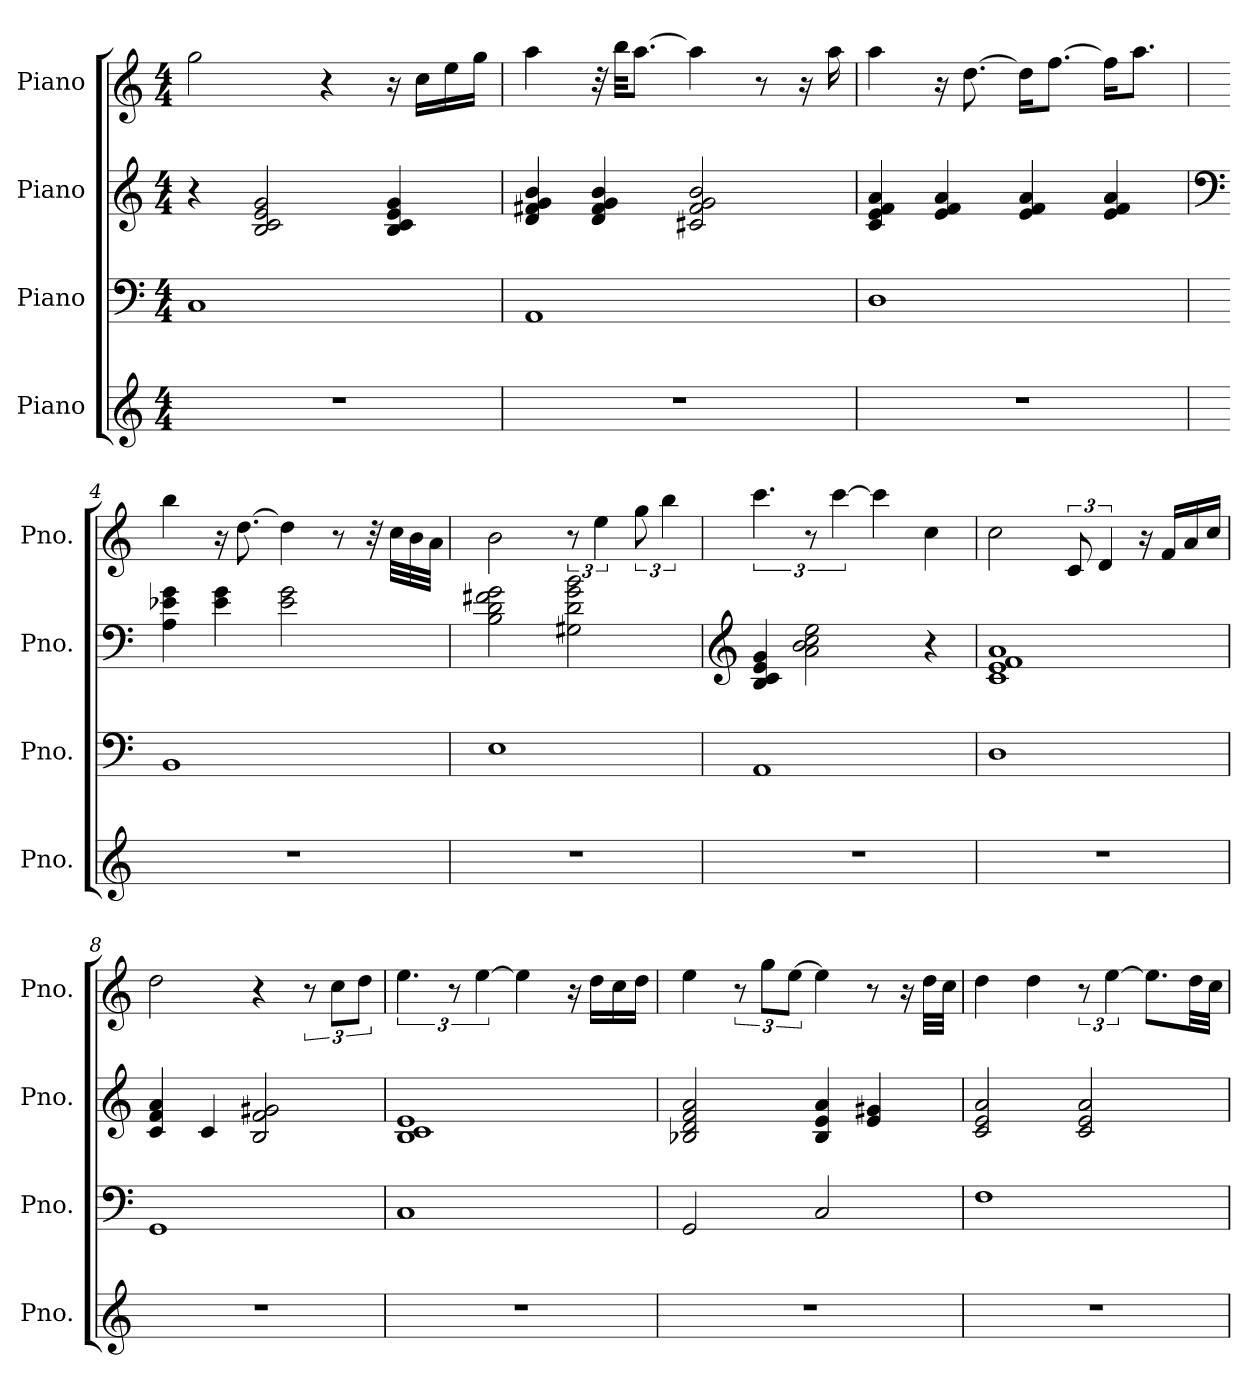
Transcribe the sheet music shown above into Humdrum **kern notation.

**kern	**kern	**kern	**kern
*part4	*part3	*part2	*part1
*staff4	*staff3	*staff2	*staff1
*I"Piano	*I"Piano	*I"Piano	*I"Piano
*I'Pno.	*I'Pno.	*I'Pno.	*I'Pno.
*clefG2	*clefF4	*clefG2	*clefG2
*k[]	*k[]	*k[]	*k[]
*M4/4	*M4/4	*M4/4	*M4/4
*MM60	*MM60	*MM60	*MM60
=1	=1	=1	=1
1r	1C	4r	2gg\
.	.	2B/ 2c/ 2e/ 2g/	.
.	.	.	4r
.	.	4B/ 4c/ 4e/ 4g/	16r
.	.	.	16cc\LL
.	.	.	16ee\
.	.	.	16gg\JJ
=2	=2	=2	=2
1r	1AA	4d/ 4f#X/ 4g/ 4b/	4aa\
.	.	4d/ 4f#/ 4g/ 4b/	32r
.	.	.	32bb\KKL
.	.	.	[8.aa\J
.	.	2c#X/ 2f#/ 2g/ 2b/	4aa\]
.	.	.	8r
.	.	.	16r
.	.	.	16aa\
=3	=3	=3	=3
1r	1D	4c/ 4e/ 4f/ 4a/	4aa\
.	.	4e/ 4f/ 4a/	16r
.	.	.	[8.dd\
.	.	4e/ 4f/ 4a/	16dd\KL]
.	.	.	[8.ff\J
.	.	4e/ 4f/ 4a/	16ff\KL]
.	.	.	8.aa\J
=4	=4	=4	=4
*	*	*clefF4	*
1r	1BB	4A\ 4e-X\ 4g\	4bb\
.	.	4e-\ 4g\	16r
.	.	.	[8.dd\
.	.	2e-\ 2g\	4dd\]
.	.	.	8r
.	.	.	32r
.	.	.	32cc\LLL
.	.	.	32b\
.	.	.	32a\JJJ
!!LO:LB:g=z
=5	=5	=5	=5
1r	1E	2B\ 2d\ 2f#X\ 2g\	2b\
.	.	2G#X\ 2d\ 2g\ 2b\	12r
.	.	.	6ee\
.	.	.	12gg\
.	.	.	6bb\
=6	=6	=6	=6
*	*	*clefG2	*
1r	1AA	4B/ 4c/ 4e/ 4g/	6.ccc\
.	.	2a\ 2b\ 2cc\ 2ee\	12r
.	.	.	[6ccc\
.	.	.	4ccc\]
.	.	4r	4cc\
=7	=7	=7	=7
1r	1D	1c 1e 1f 1a	2cc\
.	.	.	12c/
.	.	.	6d/
.	.	.	16r
.	.	.	16f/LL
.	.	.	16a/
.	.	.	16cc/JJ
=8	=8	=8	=8
1r	1GG	4c/ 4f/ 4a/	2dd\
.	.	4c/	.
.	.	2B/ 2f/ 2g#X/	4r
.	.	.	12r
.	.	.	12cc\L
.	.	.	12dd\J
=9	=9	=9	=9
1r	1C	1B 1c 1e	6.ee\
.	.	.	12r
.	.	.	[6ee\
.	.	.	4ee\]
.	.	.	16r
.	.	.	16dd\LL
.	.	.	16cc\
.	.	.	16dd\JJ
!!LO:LB:g=z
=10	=10	=10	=10
1r	2GG/	2B-X/ 2d/ 2f/ 2a/	4ee\
.	.	.	12r
.	.	.	12gg\L
.	.	.	[12ee\J
.	2C/	4B-/ 4e/ 4a/	4ee\]
.	.	4e/ 4g#X/	8r
.	.	.	16r
.	.	.	32dd\LLL
.	.	.	32cc\JJJ
=11	=11	=11	=11
1r	1F	2c/ 2e/ 2a/	4dd\
.	.	.	4dd\
.	.	2c/ 2e/ 2a/	12r
.	.	.	[6ee\
.	.	.	8.ee\L]
.	.	.	32dd\LL
.	.	.	32cc\JJJ
=	=	=	=
*-	*-	*-	*-
